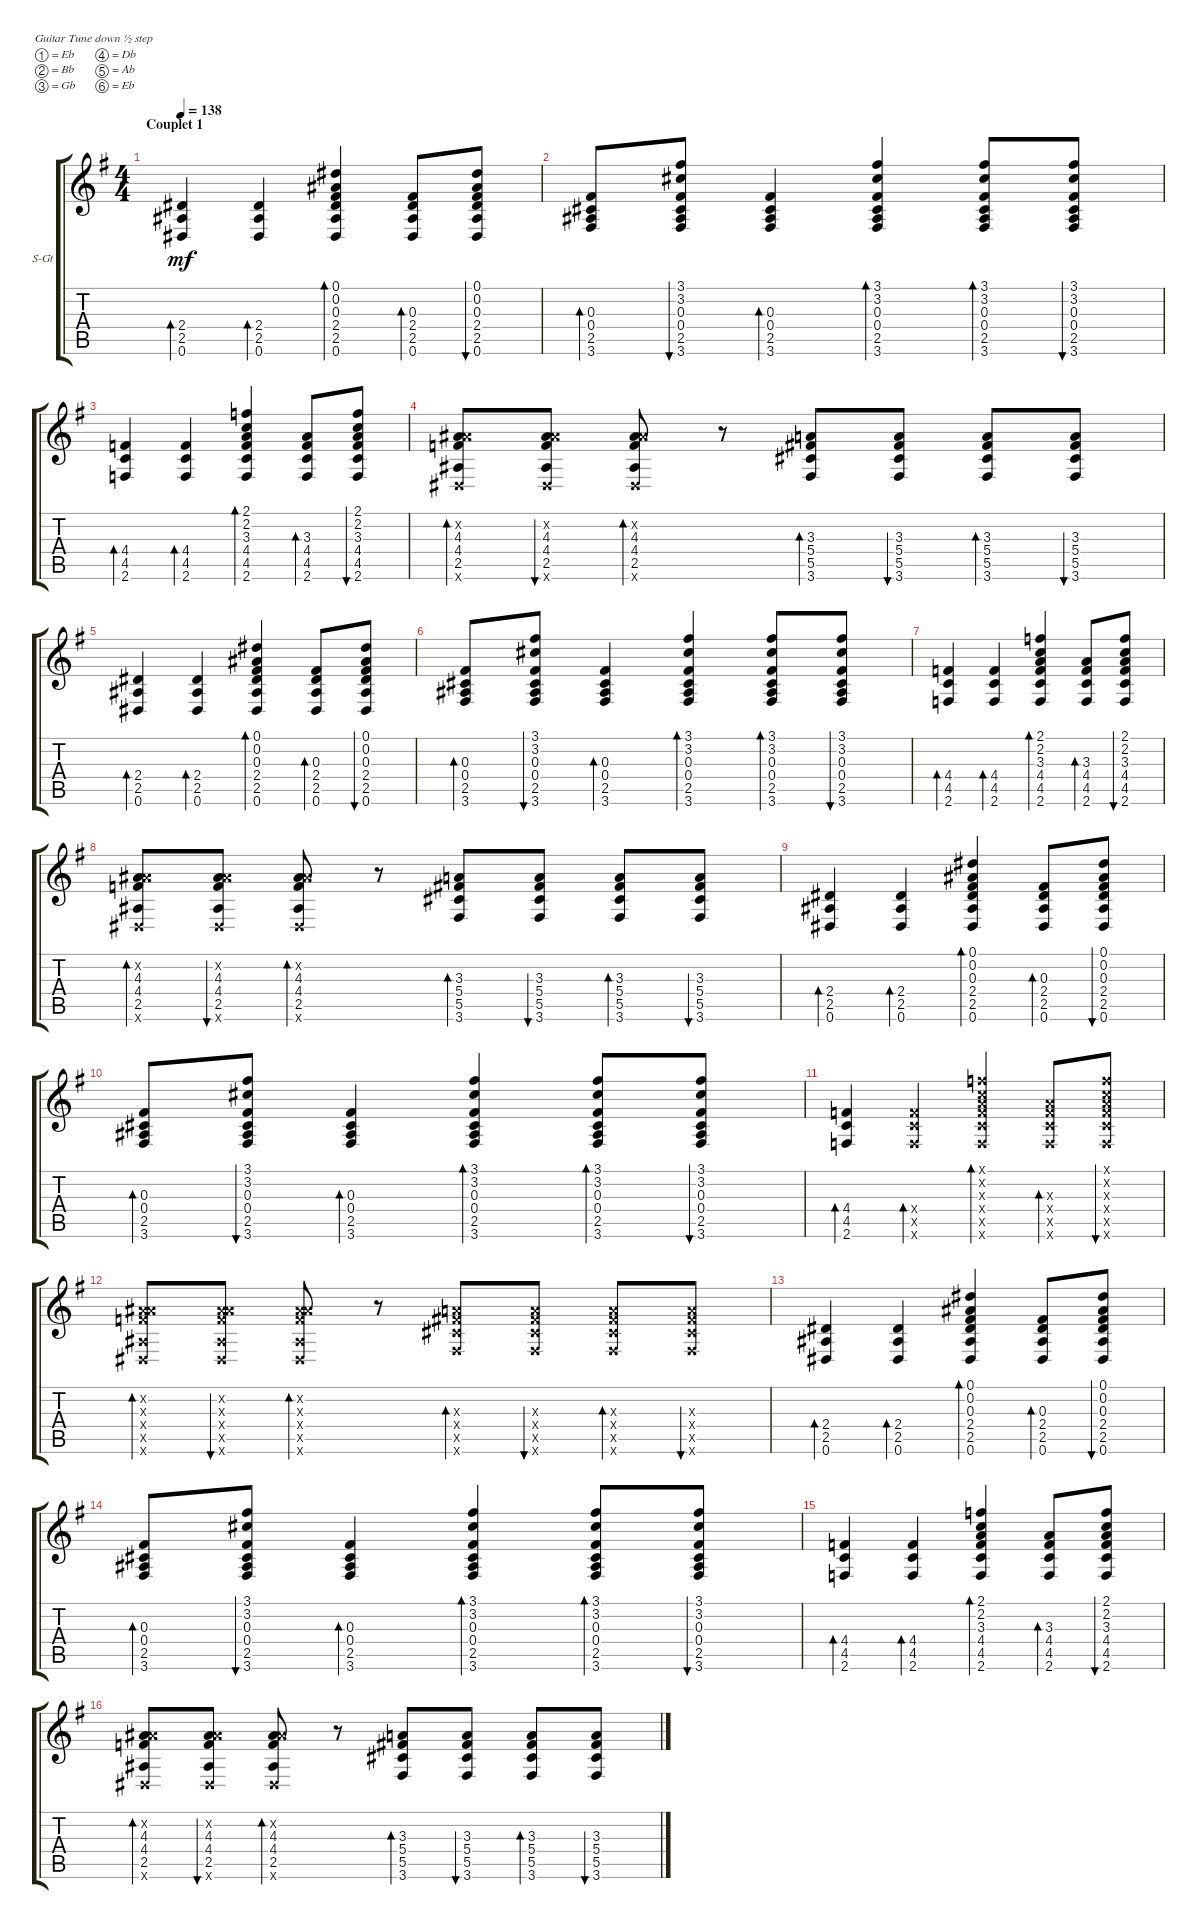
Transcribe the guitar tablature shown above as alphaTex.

\defaultSystemsLayout 4
\bracketExtendMode groupsimilarinstruments
\firstSystemTrackNameOrientation horizontal
\otherSystemsTrackNameOrientation horizontal
\track ("Steel Guitar" "S-Gt") {instrument acousticguitarsteel}
\staff {score tabs}
\tuning (Eb4 Bb3 Gb3 Db3 Ab2 Eb2)
\ts (4 4)
\section ("" "Couplet 1")
\tempo 138
\clef g2
\ks eminor
(0.6 2.5 2.4).4{bd 30 dy mf} (0.6 2.5 2.4).4{bd 30} (0.6 2.5 2.4 0.3 0.2 0.1).4{bd 30} (0.6 2.5 2.4 0.3).8{bd 30} (0.6 2.5 2.4 0.3 0.2 0.1).8{bu 30} |
(3.6 2.5 0.4 0.3).8{bd 30} (3.6 2.5 0.4 0.3 3.2 3.1).8{bu 30} (3.6 2.5 0.4 0.3).4{bd 30} (3.6 2.5 0.4 0.3 3.2 3.1).4{bd 30} (3.6 2.5 0.4 0.3 3.2 3.1).8{bd 30} (3.6 2.5 0.4 0.3 3.2 3.1).8{bu 30} |
(2.6 4.5 4.4).4{bd 30} (2.6 4.5 4.4).4{bd 30} (2.6 4.5 4.4 3.3 2.2 2.1).4{bd 30} (2.6 4.5 4.4 3.3).8{bd 30} (2.6 4.5 4.4 3.3 2.2 2.1).8{bu 30} |
(2.5 4.4 4.3 0.6{x} 0.2{x}).8{bd 30} (2.5 4.4 4.3 0.6{x} 0.2{x}).8{bu 30} (2.5 4.4 4.3 0.6{x} 0.2{x}).8{bd 30} r.8 (3.6 5.5 5.4 3.3).8{bd 30} (3.6 5.5 5.4 3.3).8{bu 30} (3.6 5.5 5.4 3.3).8{bd 30} (3.6 5.5 5.4 3.3).8{bu 30} |
(0.6 2.5 2.4).4{bd 30} (0.6 2.5 2.4).4{bd 30} (0.6 2.5 2.4 0.3 0.2 0.1).4{bd 30} (0.6 2.5 2.4 0.3).8{bd 30} (0.6 2.5 2.4 0.3 0.2 0.1).8{bu 30} |
(3.6 2.5 0.4 0.3).8{bd 30} (3.6 2.5 0.4 0.3 3.2 3.1).8{bu 30} (3.6 2.5 0.4 0.3).4{bd 30} (3.6 2.5 0.4 0.3 3.2 3.1).4{bd 30} (3.6 2.5 0.4 0.3 3.2 3.1).8{bd 30} (3.6 2.5 0.4 0.3 3.2 3.1).8{bu 30} |
(2.6 4.5 4.4).4{bd 30} (2.6 4.5 4.4).4{bd 30} (2.6 4.5 4.4 3.3 2.2 2.1).4{bd 30} (2.6 4.5 4.4 3.3).8{bd 30} (2.6 4.5 4.4 3.3 2.2 2.1).8{bu 30} |
(2.5 4.4 4.3 0.6{x} 0.2{x}).8{bd 30} (2.5 4.4 4.3 0.6{x} 0.2{x}).8{bu 30} (2.5 4.4 4.3 0.6{x} 0.2{x}).8{bd 30} r.8 (3.6 5.5 5.4 3.3).8{bd 30} (3.6 5.5 5.4 3.3).8{bu 30} (3.6 5.5 5.4 3.3).8{bd 30} (3.6 5.5 5.4 3.3).8{bu 30} |
(0.6 2.5 2.4).4{bd 30} (0.6 2.5 2.4).4{bd 30} (0.6 2.5 2.4 0.3 0.2 0.1).4{bd 30} (0.6 2.5 2.4 0.3).8{bd 30} (0.6 2.5 2.4 0.3 0.2 0.1).8{bu 30} |
(3.6 2.5 0.4 0.3).8{bd 30} (3.6 2.5 0.4 0.3 3.2 3.1).8{bu 30} (3.6 2.5 0.4 0.3).4{bd 30} (3.6 2.5 0.4 0.3 3.2 3.1).4{bd 30} (3.6 2.5 0.4 0.3 3.2 3.1).8{bd 30} (3.6 2.5 0.4 0.3 3.2 3.1).8{bu 30} |
(2.6 4.5 4.4).4{bd 30} (2.6{x} 4.5{x} 4.4{x}).4{bd 30} (2.6{x} 4.5{x} 4.4{x} 3.3{x} 2.2{x} 2.1{x}).4{bd 30} (2.6{x} 4.5{x} 4.4{x} 3.3{x}).8{bd 30} (2.6{x} 4.5{x} 4.4{x} 3.3{x} 2.2{x} 2.1{x}).8{bu 30} |
(2.5{x} 4.4{x} 4.3{x} 0.6{x} 0.2{x}).8{bd 30} (2.5{x} 4.4{x} 4.3{x} 0.6{x} 0.2{x}).8{bu 30} (2.5{x} 4.4{x} 4.3{x} 0.6{x} 0.2{x}).8{bd 30} r.8 (3.6{x} 5.5{x} 5.4{x} 3.3{x}).8{bd 30} (3.6{x} 5.5{x} 5.4{x} 3.3{x}).8{bu 30} (3.6{x} 5.5{x} 5.4{x} 3.3{x}).8{bd 30} (3.6{x} 5.5{x} 5.4{x} 3.3{x}).8{bu 30} |
(0.6 2.5 2.4).4{bd 30} (0.6 2.5 2.4).4{bd 30} (0.6 2.5 2.4 0.3 0.2 0.1).4{bd 30} (0.6 2.5 2.4 0.3).8{bd 30} (0.6 2.5 2.4 0.3 0.2 0.1).8{bu 30} |
(3.6 2.5 0.4 0.3).8{bd 30} (3.6 2.5 0.4 0.3 3.2 3.1).8{bu 30} (3.6 2.5 0.4 0.3).4{bd 30} (3.6 2.5 0.4 0.3 3.2 3.1).4{bd 30} (3.6 2.5 0.4 0.3 3.2 3.1).8{bd 30} (3.6 2.5 0.4 0.3 3.2 3.1).8{bu 30} |
(2.6 4.5 4.4).4{bd 30} (2.6 4.5 4.4).4{bd 30} (2.6 4.5 4.4 3.3 2.2 2.1).4{bd 30} (2.6 4.5 4.4 3.3).8{bd 30} (2.6 4.5 4.4 3.3 2.2 2.1).8{bu 30} |
(2.5 4.4 4.3 0.6{x} 0.2{x}).8{bd 30} (2.5 4.4 4.3 0.6{x} 0.2{x}).8{bu 30} (2.5 4.4 4.3 0.6{x} 0.2{x}).8{bd 30} r.8 (3.6 5.5 5.4 3.3).8{bd 30} (3.6 5.5 5.4 3.3).8{bu 30} (3.6 5.5 5.4 3.3).8{bd 30} (3.6 5.5 5.4 3.3).8{bu 30}
